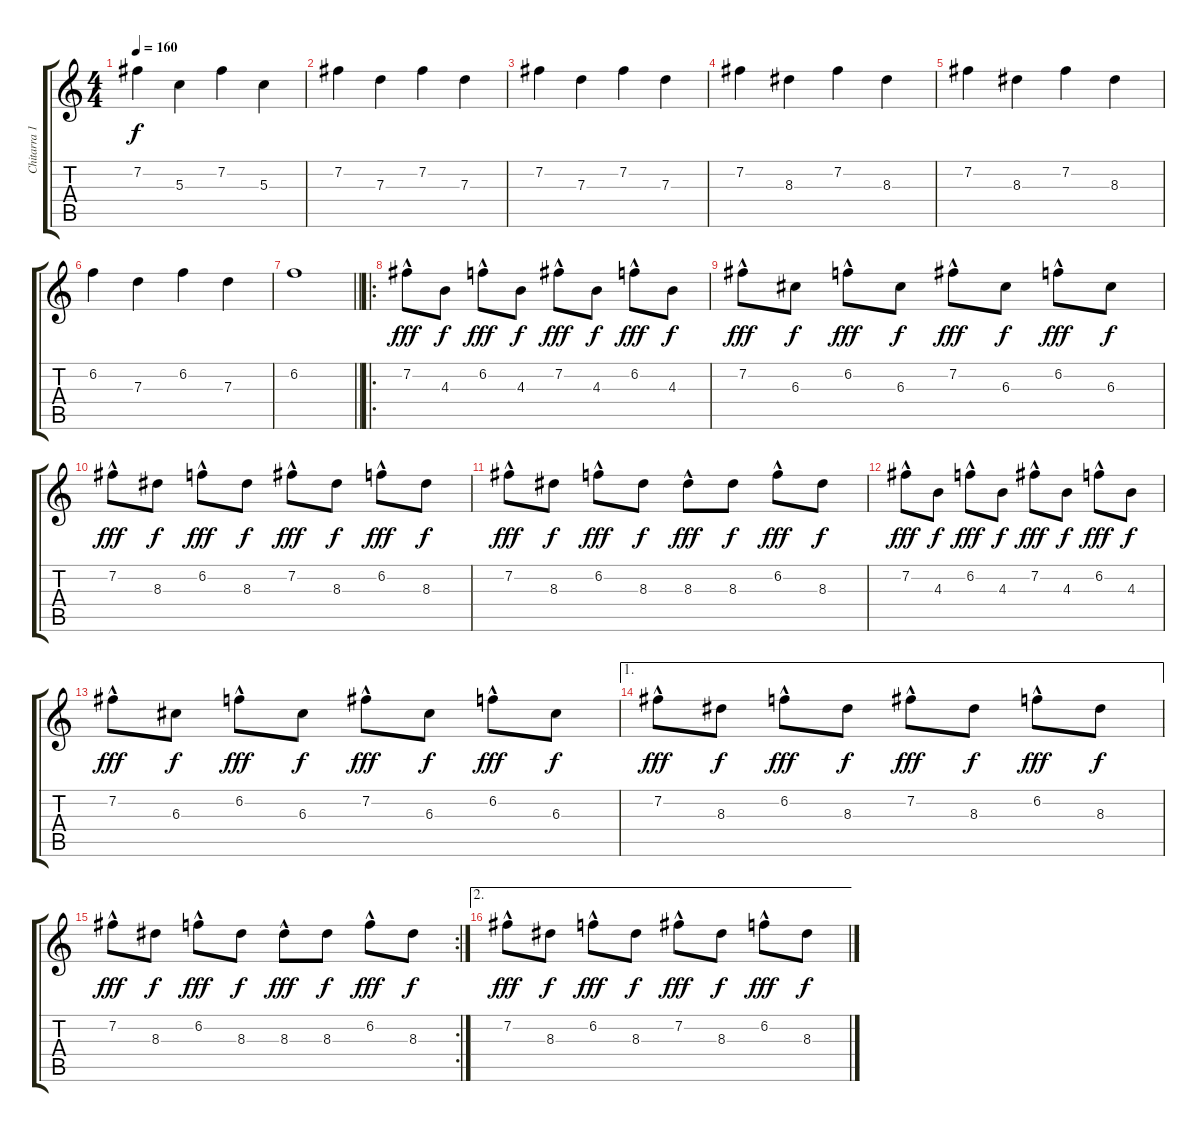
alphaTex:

\track ("Chitarra 1" "Chitarra 1") {instrument distortionguitar}
\staff {score tabs}
\tuning (E4 B3 G3 D3 A2 E2) {hide}
\ts (4 4)
\tempo 160
\clef g2
\ks c
7.2.4{dy f} 5.3.4 7.2.4 5.3.4 |
7.2.4 7.3.4 7.2.4 7.3.4 |
7.2.4 7.3.4 7.2.4 7.3.4 |
7.2.4 8.3.4 7.2.4 8.3.4 |
7.2.4 8.3.4 7.2.4 8.3.4 |
6.2.4 7.3.4 6.2.4 7.3.4 |
\barLineRight lightlight
6.2.1 |
\ro
7.2{hac}.8{dy fff} 4.3.8{dy f} 6.2{hac}.8{dy fff} 4.3.8{dy f} 7.2{hac}.8{dy fff} 4.3.8{dy f} 6.2{hac}.8{dy fff} 4.3.8{dy f} |
7.2{hac}.8{dy fff} 6.3.8{dy f} 6.2{hac}.8{dy fff} 6.3.8{dy f} 7.2{hac}.8{dy fff} 6.3.8{dy f} 6.2{hac}.8{dy fff} 6.3.8{dy f} |
7.2{hac}.8{dy fff} 8.3.8{dy f} 6.2{hac}.8{dy fff} 8.3.8{dy f} 7.2{hac}.8{dy fff} 8.3.8{dy f} 6.2{hac}.8{dy fff} 8.3.8{dy f} |
7.2{hac}.8{dy fff} 8.3.8{dy f} 6.2{hac}.8{dy fff} 8.3.8{dy f} 8.3{hac}.8{dy fff} 8.3.8{dy f} 6.2{hac}.8{dy fff} 8.3.8{dy f} |
7.2{hac}.8{dy fff} 4.3.8{dy f} 6.2{hac}.8{dy fff} 4.3.8{dy f} 7.2{hac}.8{dy fff} 4.3.8{dy f} 6.2{hac}.8{dy fff} 4.3.8{dy f} |
7.2{hac}.8{dy fff} 6.3.8{dy f} 6.2{hac}.8{dy fff} 6.3.8{dy f} 7.2{hac}.8{dy fff} 6.3.8{dy f} 6.2{hac}.8{dy fff} 6.3.8{dy f} |
\ae 1
7.2{hac}.8{dy fff} 8.3.8{dy f} 6.2{hac}.8{dy fff} 8.3.8{dy f} 7.2{hac}.8{dy fff} 8.3.8{dy f} 6.2{hac}.8{dy fff} 8.3.8{dy f} |
\rc 2
7.2{hac}.8{dy fff} 8.3.8{dy f} 6.2{hac}.8{dy fff} 8.3.8{dy f} 8.3{hac}.8{dy fff} 8.3.8{dy f} 6.2{hac}.8{dy fff} 8.3.8{dy f} |
\ae 2
7.2{hac}.8{dy fff} 8.3.8{dy f} 6.2{hac}.8{dy fff} 8.3.8{dy f} 7.2{hac}.8{dy fff} 8.3.8{dy f} 6.2{hac}.8{dy fff} 8.3.8{dy f}
